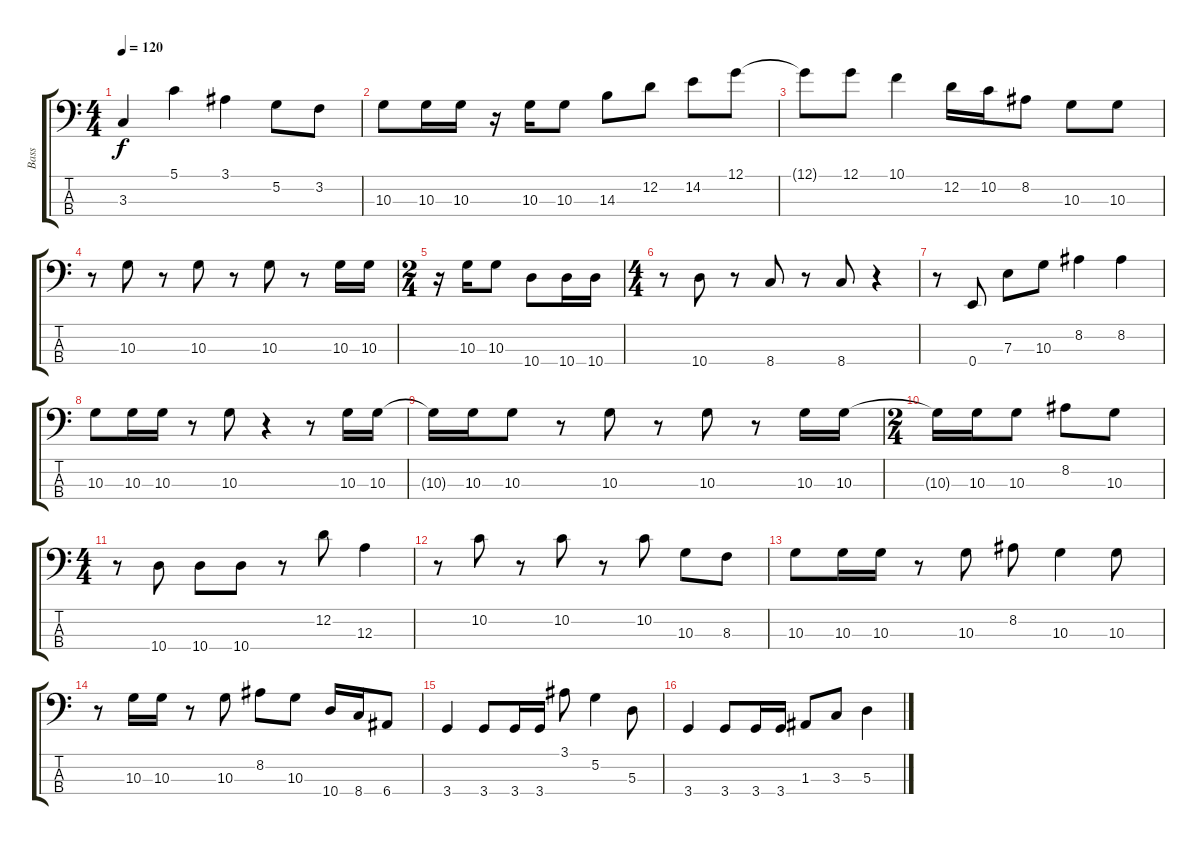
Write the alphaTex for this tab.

\track ("Bass" "Bass") {instrument electricbassfinger}
\staff {score tabs}
\tuning (G2 D2 A1 E1) {hide}
\ts (4 4)
\tempo 120
\clef f4
\ks c
3.3.4{dy f} 5.1.4 3.1.4 5.2.8 3.2.8 |
10.3.8 10.3.16 10.3.16 r.16 10.3.16 10.3.8 14.3.8 12.2.8 14.2.8 12.1.8 |
12.1{t}.8 12.1.8 10.1.4 12.2.16 10.2.16 8.2.8 10.3.8 10.3.8 |
r.8 10.3.8 r.8 10.3.8 r.8 10.3.8 r.8 10.3.16 10.3.16 |
\ts (2 4)
r.16 10.3.16 10.3.8 10.4.8 10.4.16 10.4.16 |
\ts (4 4)
r.8 10.4.8 r.8 8.4.8 r.8 8.4.8 r.4 |
r.8 0.4.8 7.3.8 10.3.8 8.2.4 8.2.4 |
10.3.8 10.3.16 10.3.16 r.8 10.3.8 r.4 r.8 10.3.16 10.3.16 |
10.3{t}.16 10.3.16 10.3.8 r.8 10.3.8 r.8 10.3.8 r.8 10.3.16 10.3.16 |
\ts (2 4)
10.3{t}.16 10.3.16 10.3.8 8.2.8 10.3.8 |
\ts (4 4)
r.8 10.4.8 10.4.8 10.4.8 r.8 12.2.8 12.3.4 |
r.8 10.2.8 r.8 10.2.8 r.8 10.2.8 10.3.8 8.3.8 |
10.3.8 10.3.16 10.3.16 r.8 10.3.8 8.2.8 10.3.4 10.3.8 |
r.8 10.3.16 10.3.16 r.8 10.3.8 8.2.8 10.3.8 10.4.16 8.4.16 6.4.8 |
3.4.4 3.4.8 3.4.16 3.4.16 3.1.8 5.2.4 5.3.8 |
3.4.4 3.4.8 3.4.16 3.4.16 1.3.8 3.3.8 5.3.4
